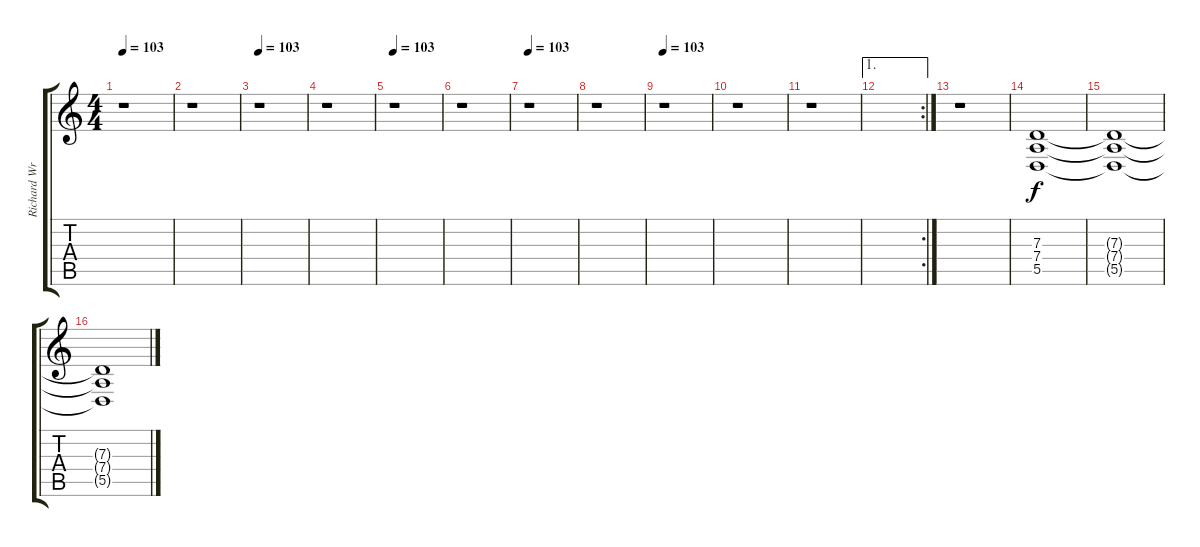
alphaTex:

\track ("Richard Wright" "Richard Wr") {instrument drawbarorgan}
\staff {score tabs}
\tuning (E4 B3 G3 D3 A2 E2) {hide}
\ts (4 4)
\tempo 103
\clef g2
\ks c
r.1{dy f} |
r.1 |
\tempo 103
r.1 |
r.1 |
\tempo 103
r.1 |
r.1 |
\tempo 103
r.1 |
r.1 |
\tempo 103
r.1 |
r.1 |
r.1 |
\ae 1
\rc 2
|
r.1 |
(7.3 7.4 5.5).1 |
(7.3{t} 7.4{t} 5.5{t}).1 |
(7.3{t} 7.4{t} 5.5{t}).1
